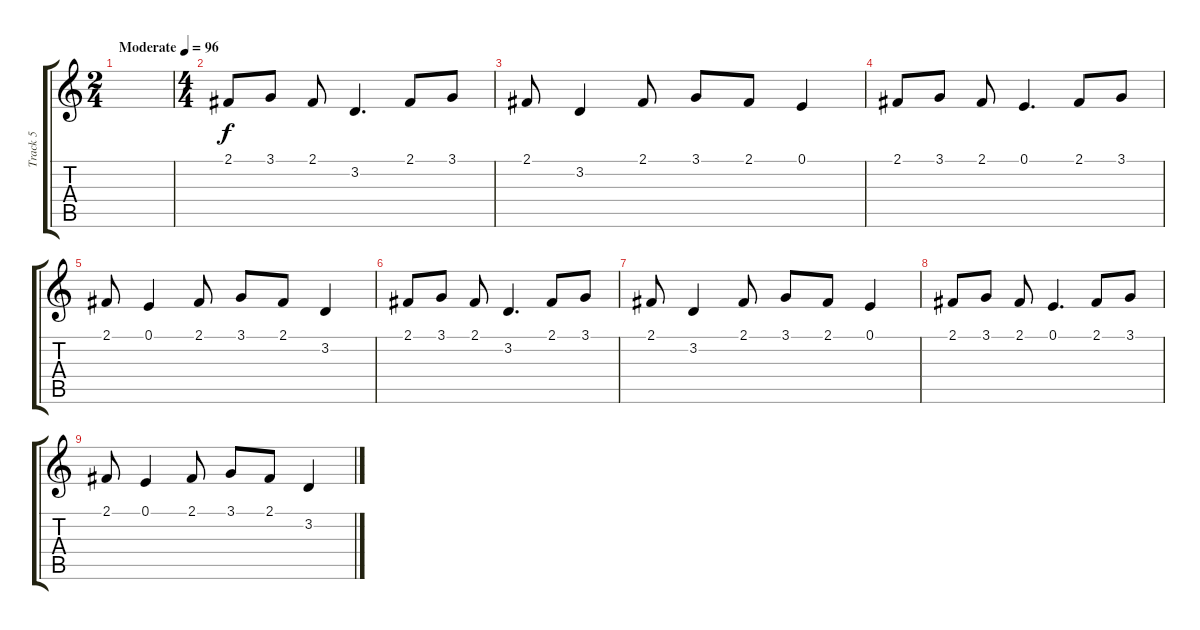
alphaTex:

\track ("Track 5" "Track 5") {instrument acousticgrandpiano}
\staff {score tabs}
\tuning (E4 B3 G3 D3 A2 E2) {hide}
\ts (2 4)
\tempo (96 "Moderate")
\clef g2
\ks c
|
\ts (4 4)
2.1.8 3.1.8 2.1.8 3.2.4{d} 2.1.8 3.1.8 |
2.1.8 3.2.4 2.1.8 3.1.8 2.1.8 0.1.4 |
2.1.8 3.1.8 2.1.8 0.1.4{d} 2.1.8 3.1.8 |
2.1.8 0.1.4 2.1.8 3.1.8 2.1.8 3.2.4 |
2.1.8 3.1.8 2.1.8 3.2.4{d} 2.1.8 3.1.8 |
2.1.8 3.2.4 2.1.8 3.1.8 2.1.8 0.1.4 |
2.1.8 3.1.8 2.1.8 0.1.4{d} 2.1.8 3.1.8 |
2.1.8 0.1.4 2.1.8 3.1.8 2.1.8 3.2.4
